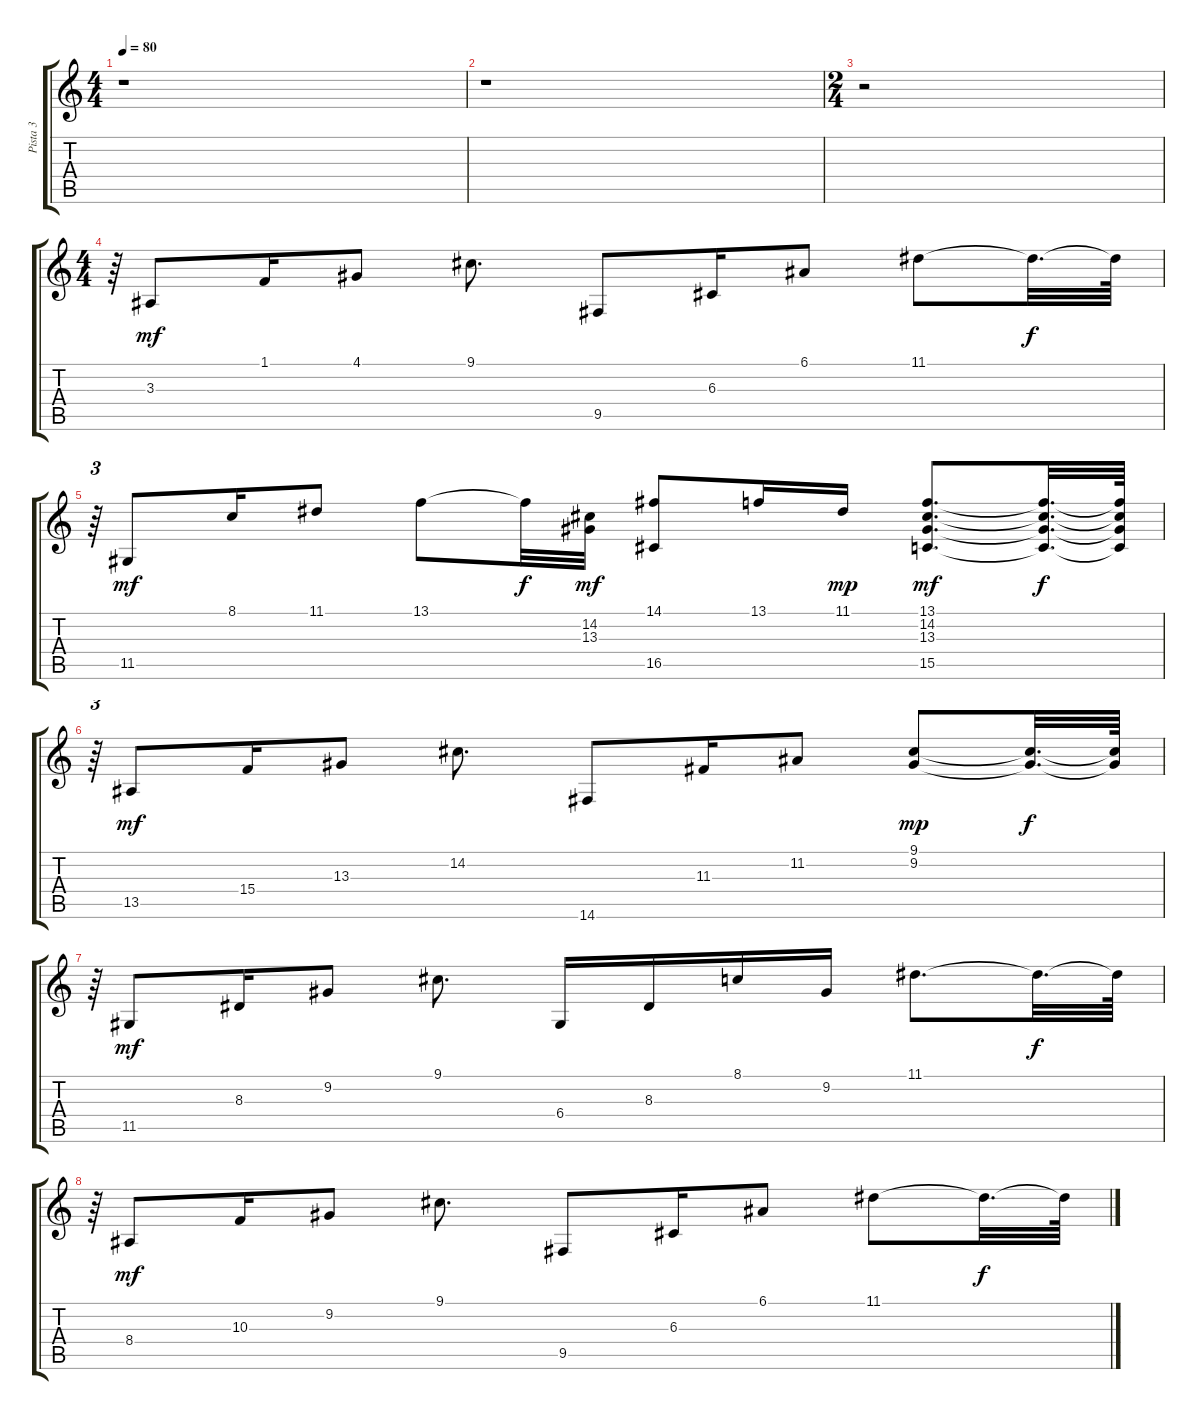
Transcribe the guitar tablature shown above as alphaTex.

\track ("Pista 3" "Pista 3") {instrument pad1newage}
\staff {score tabs}
\tuning (E4 B3 G3 D3 A2 E2) {hide}
\ts (4 4)
\tempo 80
\clef g2
\ks c
r.1{dy f} |
r.1 |
\ts (2 4)
r.2 |
\ts (4 4)
r.64{tu (3 2)} 3.3.8{dy mf} 1.1.16 4.1.8 9.1.8{d} 9.5.8 6.3.16 6.1.8 11.1.8 11.1{t}.32{d dy f} 11.1{t}.64 |
r.64{tu (3 2)} 11.5.8{dy mf} 8.1.16 11.1.8 13.1.8 13.1{t}.32{dy f} (14.2 13.3).32{dy mf} (14.1 16.5).8 13.1.16 11.1.16{dy mp} (13.1 14.2 13.3 15.5).8{d dy mf} (13.1{t} 14.2{t} 13.3{t} 15.5{t}).32{d dy f} (13.1{t} 14.2{t} 13.3{t} 15.5{t}).64 |
r.64{tu (3 2)} 13.5.8{dy mf} 15.4.16 13.3.8 14.2.8{d} 14.6.8 11.3.16 11.2.8 (9.1 9.2).8{dy mp} (9.1{t} 9.2{t}).32{d dy f} (9.1{t} 9.2{t}).64 |
r.64{tu (3 2)} 11.5.8{dy mf} 8.3.16 9.2.8 9.1.8{d} 6.4.16 8.3.16 8.1.16 9.2.16 11.1.8{d} 11.1{t}.32{d dy f} 11.1{t}.64 |
r.64{tu (3 2)} 8.4.8{dy mf} 10.3.16 9.2.8 9.1.8{d} 9.5.8 6.3.16 6.1.8 11.1.8 11.1{t}.32{d dy f} 11.1{t}.64
